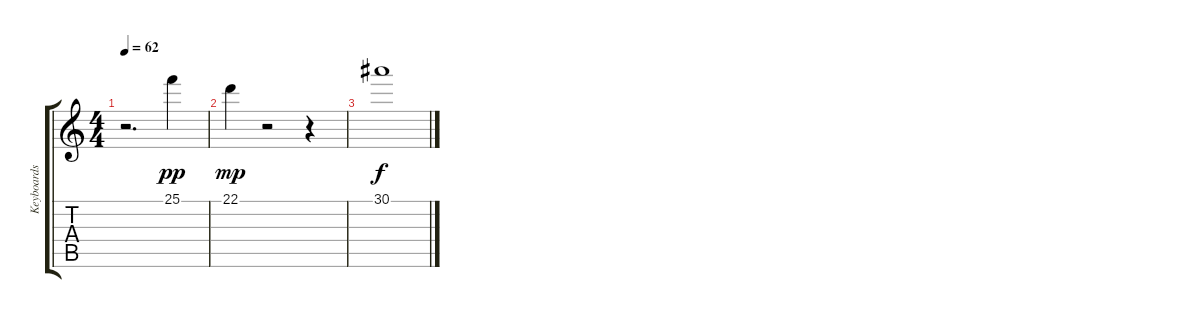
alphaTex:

\track ("Keyboards # 3" "Keyboards ") {instrument musicbox}
\staff {score tabs}
\tuning (E4 B3 G3 D3 A2 E2) {hide}
\ts (4 4)
\tempo 62
\clef g2
\ks c
r.2{d dy f} 25.1.4{dy pp} |
22.1.4{dy mp} r.2 r.4 |
30.1.1{dy f}
